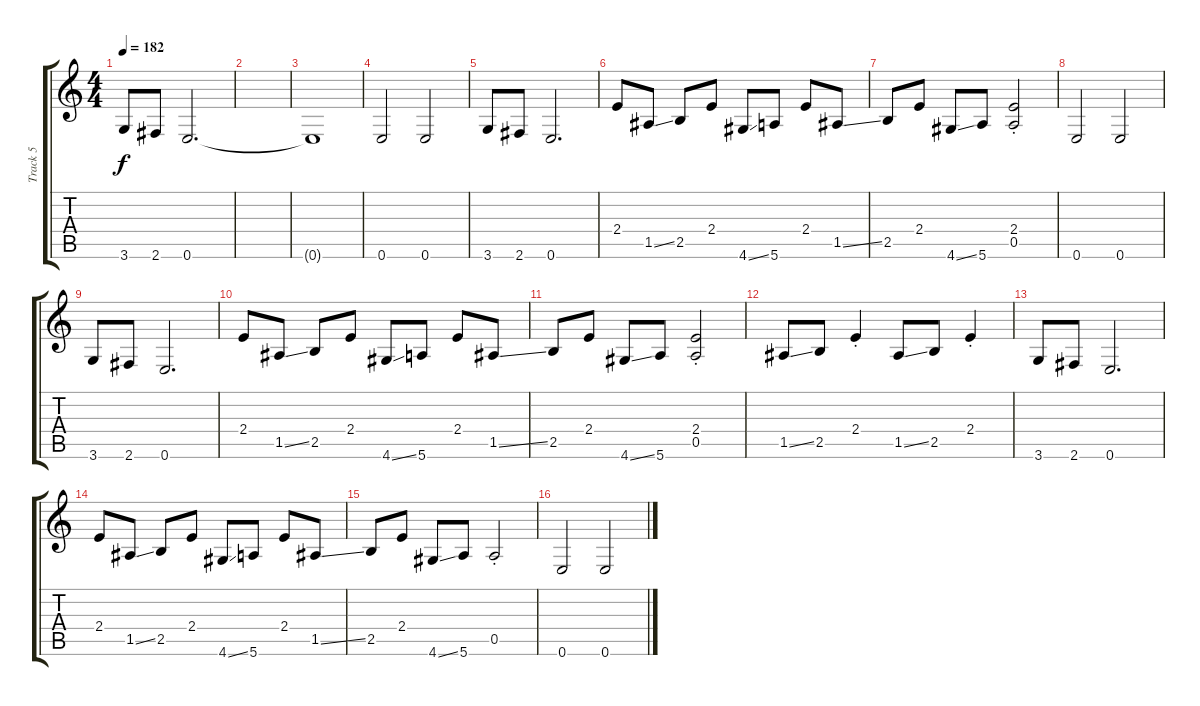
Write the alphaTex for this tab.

\track ("Track 5" "Track 5") {instrument electricbasspick}
\staff {score tabs}
\tuning (E4 B3 G3 D3 A2 E2) {hide}
\ts (4 4)
\tempo 182
\clef g2
\ks c
3.6.8{dy f} 2.6.8 0.6.2{d} |
|
0.6{t}.1 |
0.6.2 0.6.2 |
3.6.8 2.6.8 0.6.2{d} |
2.4.8 1.5{ss}.8 2.5.8 2.4.8 4.6{ss}.8 5.6.8 2.4.8 1.5{ss}.8 |
2.5.8 2.4.8 4.6{ss}.8 5.6.8 (2.4{st} 0.5{st}).2 |
0.6.2 0.6.2 |
3.6.8 2.6.8 0.6.2{d} |
2.4.8 1.5{ss}.8 2.5.8 2.4.8 4.6{ss}.8 5.6.8 2.4.8 1.5{ss}.8 |
2.5.8 2.4.8 4.6{ss}.8 5.6.8 (2.4{st} 0.5{st}).2 |
1.5{ss}.8 2.5.8 2.4{st}.4 1.5{ss}.8 2.5.8 2.4{st}.4 |
3.6.8 2.6.8 0.6.2{d} |
2.4.8 1.5{ss}.8 2.5.8 2.4.8 4.6{ss}.8 5.6.8 2.4.8 1.5{ss}.8 |
2.5.8 2.4.8 4.6{ss}.8 5.6.8 0.5{st}.2 |
0.6.2 0.6.2
